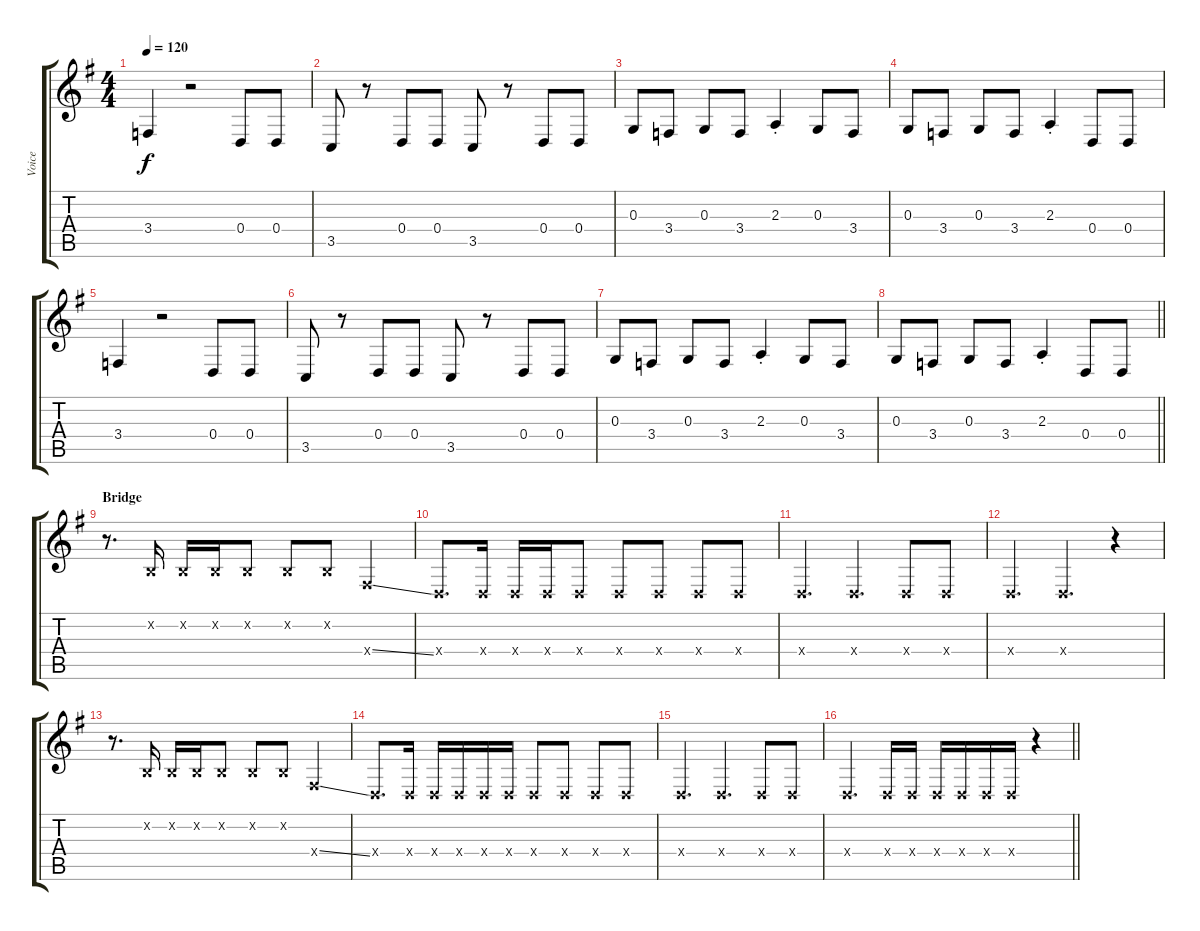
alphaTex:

\track ("Voice" "Voice") {instrument altosax}
\staff {score tabs}
\tuning (E4 B3 G3 D3 A2 E2) {hide}
\ts (4 4)
\tempo 120
\clef g2
\ks g
3.4.4{dy f} r.2 0.4.8 0.4.8 |
3.5.8 r.8 0.4.8 0.4.8 3.5.8 r.8 0.4.8 0.4.8 |
0.3.8 3.4.8 0.3.8 3.4.8 2.3{st}.4 0.3.8 3.4.8 |
0.3.8 3.4.8 0.3.8 3.4.8 2.3{st}.4 0.4.8 0.4.8 |
3.4.4 r.2 0.4.8 0.4.8 |
3.5.8 r.8 0.4.8 0.4.8 3.5.8 r.8 0.4.8 0.4.8 |
0.3.8 3.4.8 0.3.8 3.4.8 2.3{st}.4 0.3.8 3.4.8 |
\barLineRight lightlight
0.3.8 3.4.8 0.3.8 3.4.8 2.3{st}.4 0.4.8 0.4.8 |
\section ("" "Bridge")
r.8{d} 0.2{x}.16 0.2{x}.16 0.2{x}.16 0.2{x}.8 0.2{x}.8 0.2{x}.8 4.4{ss x}.4 |
0.4{x}.8{d} 0.4{x}.16 0.4{x}.16 0.4{x}.16 0.4{x}.8 0.4{x}.8 0.4{x}.8 0.4{x}.8 0.4{x}.8 |
0.4{x}.4{d} 0.4{x}.4{d} 0.4{x}.8 0.4{x}.8 |
0.4{x}.4{d} 0.4{x}.4{d} r.4 |
r.8{d} 0.2{x}.16 0.2{x}.16 0.2{x}.16 0.2{x}.8 0.2{x}.8 0.2{x}.8 4.4{ss x}.4 |
0.4{x}.8{d} 0.4{x}.16 0.4{x}.16 0.4{x}.16 0.4{x}.16 0.4{x}.16 0.4{x}.8 0.4{x}.8 0.4{x}.8 0.4{x}.8 |
0.4{x}.4{d} 0.4{x}.4{d} 0.4{x}.8 0.4{x}.8 |
\barLineRight lightlight
0.4{x}.4{d} 0.4{x}.16 0.4{x}.16 0.4{x}.16 0.4{x}.16 0.4{x}.16 0.4{x}.16 r.4
